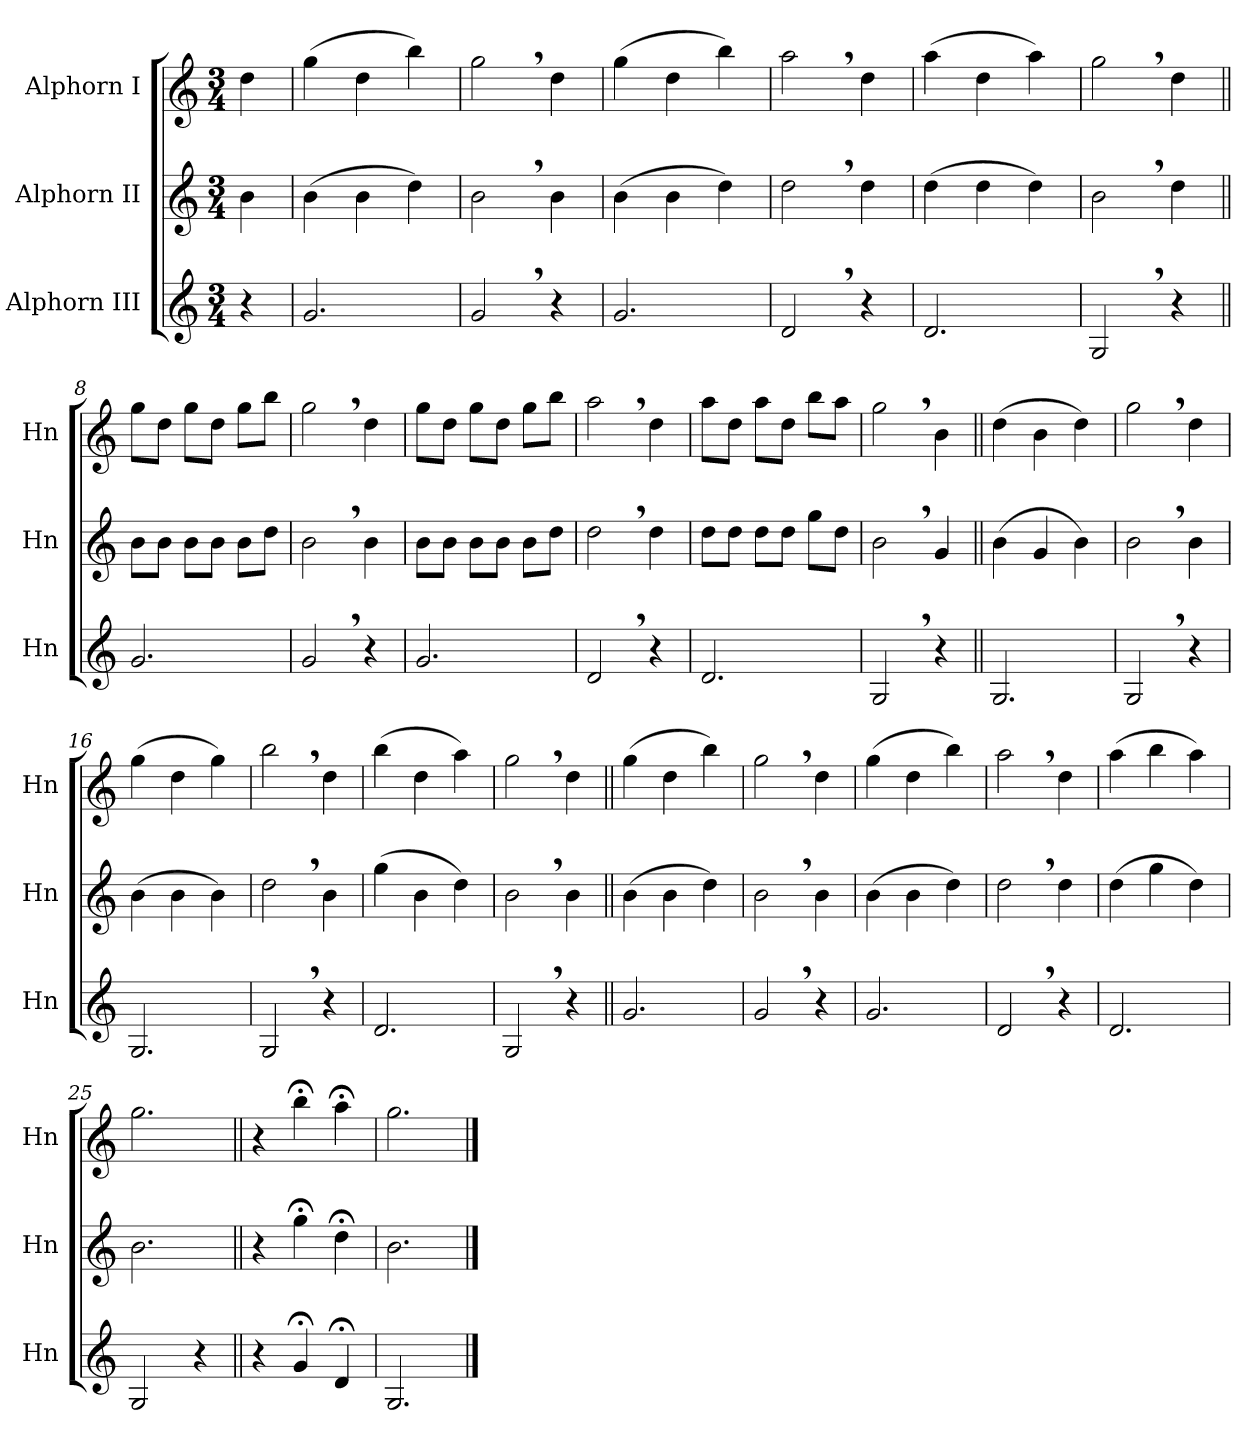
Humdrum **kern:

**kern	**kern	**kern
*part3	*part2	*part1
*staff3	*staff2	*staff1
*I"Alphorn III	*I"Alphorn II	*I"Alphorn I
*I'Hn	*I'Hn	*I'Hn
*clefG2	*clefG2	*clefG2
*ITrd4c7	*ITrd4c7	*ITrd4c7
*k[b-]	*k[b-]	*k[b-]
*M3/4	*M3/4	*M3/4
=1	=1	=1
4r	4e\	4g\
=2	=2	=2
2.c/	(4e\	(4cc\
.	4e\	4g\
.	4g\)	4ee\)
=3	=3	=3
2c,/	2e,\	2cc,\
4r	4e\	4g\
=4	=4	=4
2.c/	(4e\	(4cc\
.	4e\	4g\
.	4g\)	4ee\)
=5	=5	=5
2G,/	2g,\	2dd,\
4r	4g\	4g\
=6	=6	=6
2.G/	(4g\	(4dd\
.	4g\	4g\
.	4g\)	4dd\)
=7	=7	=7
2C,/	2e,\	2cc,\
4r	4g\	4g\
=8||	=8||	=8||
2.c/	8e\L	8cc\L
.	8e\J	8g\J
.	8e\L	8cc\L
.	8e\J	8g\J
.	8e\L	8cc\L
.	8g\J	8ee\J
!!LO:LB:g=z
=9	=9	=9
2c,/	2e,\	2cc,\
4r	4e\	4g\
=10	=10	=10
2.c/	8e\L	8cc\L
.	8e\J	8g\J
.	8e\L	8cc\L
.	8e\J	8g\J
.	8e\L	8cc\L
.	8g\J	8ee\J
=11	=11	=11
2G,/	2g,\	2dd,\
4r	4g\	4g\
=12	=12	=12
2.G/	8g\L	8dd\L
.	8g\J	8g\J
.	8g\L	8dd\L
.	8g\J	8g\J
.	8cc\L	8ee\L
.	8g\J	8dd\J
=13	=13	=13
2C,/	2e,\	2cc,\
4r	4c/	4e\
=14||	=14||	=14||
2.C/	(4e\	(4g\
.	4c/	4e\
.	4e\)	4g\)
=15	=15	=15
2C,/	2e,\	2cc,\
4r	4e\	4g\
=16	=16	=16
2.C/	(4e\	(4cc\
.	4e\	4g\
.	4e\)	4cc\)
=17	=17	=17
2C,/	2g,\	2ee,\
4r	4e\	4g\
!!LO:LB:g=z
=18	=18	=18
2.G/	(4cc\	(4ee\
.	4e\	4g\
.	4g\)	4dd\)
=19	=19	=19
2C,/	2e,\	2cc,\
4r	4e\	4g\
=20||	=20||	=20||
2.c/	(4e\	(4cc\
.	4e\	4g\
.	4g\)	4ee\)
=21	=21	=21
2c,/	2e,\	2cc,\
4r	4e\	4g\
=22	=22	=22
2.c/	(4e\	(4cc\
.	4e\	4g\
.	4g\)	4ee\)
=23	=23	=23
2G,/	2g,\	2dd,\
4r	4g\	4g\
=24	=24	=24
2.G/	(4g\	(4dd\
.	4cc\	4ee\
.	4g\)	4dd\)
=25	=25	=25
2C/	2.e\	2.cc\
4r	.	.
=26||	=26||	=26||
4r	4r	4r
4c;</	4cc;<\	4ee;<\
4G;</	4g;<\	4dd;<\
=27	=27	=27
2.C/	2.e\	2.cc\
==	==	==
*-	*-	*-
